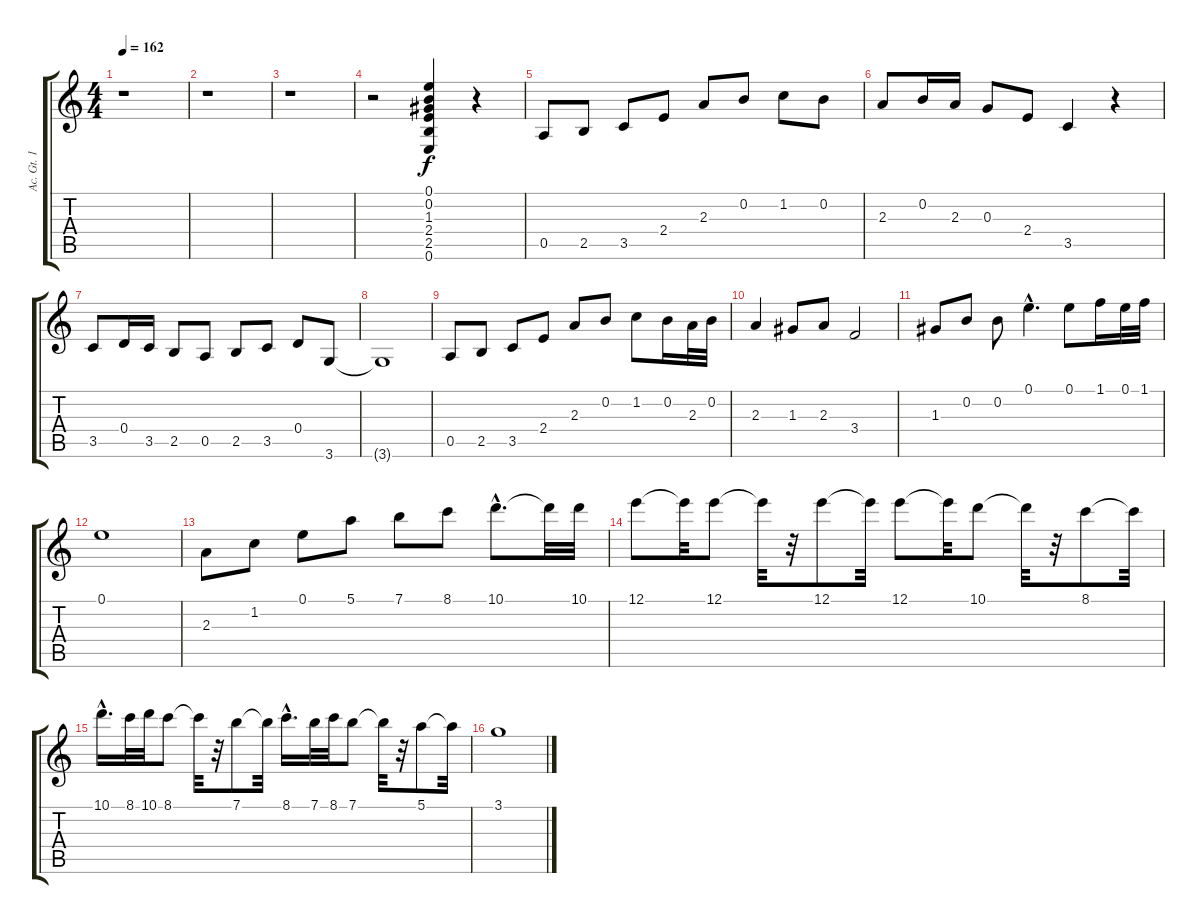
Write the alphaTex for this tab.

\track ("Ac. Gt. 1" "Ac. Gt. 1") {instrument acousticguitarsteel}
\staff {score tabs}
\tuning (E4 B3 G3 D3 A2 E2) {hide}
\ts (4 4)
\tempo 162
\clef g2
\ks c
r.1{dy f} |
r.1 |
r.1 |
r.2 (0.1 0.2 1.3 2.4 2.5 0.6).4 r.4 |
0.5.8 2.5.8 3.5.8 2.4.8 2.3.8 0.2.8 1.2.8 0.2.8 |
2.3.8 0.2.16 2.3.16 0.3.8 2.4.8 3.5.4 r.4 |
3.5.8 0.4.16 3.5.16 2.5.8 0.5.8 2.5.8 3.5.8 0.4.8 3.6.8 |
3.6{t}.1 |
0.5.8 2.5.8 3.5.8 2.4.8 2.3.8 0.2.8 1.2.8 0.2.16 2.3.32 0.2.32 |
2.3.4 1.3.8 2.3.8 3.4.2 |
1.3.8 0.2.8 0.2.8 0.1{hac}.4{d} 0.1.8 1.1.16 0.1.32 1.1.32 |
0.1.1 |
2.3.8 1.2.8 0.1.8 5.1.8 7.1.8 8.1.8 10.1{hac}.8{d} 10.1{t}.32 10.1.32 |
12.1.8 12.1{t}.32 12.1.8 12.1{t}.32 r.32 12.1.8 12.1{t}.32 12.1.8 12.1{t}.32 10.1.8 10.1{t}.32 r.32 8.1.8 8.1{t}.32 |
10.1{hac}.16{d} 8.1.32 10.1.32 8.1.8 8.1{t}.32 r.32 7.1.8 7.1{t}.32 8.1{hac}.16{d} 7.1.32 8.1.32 7.1.8 7.1{t}.32 r.32 5.1.8 5.1{t}.32 |
3.1.1
